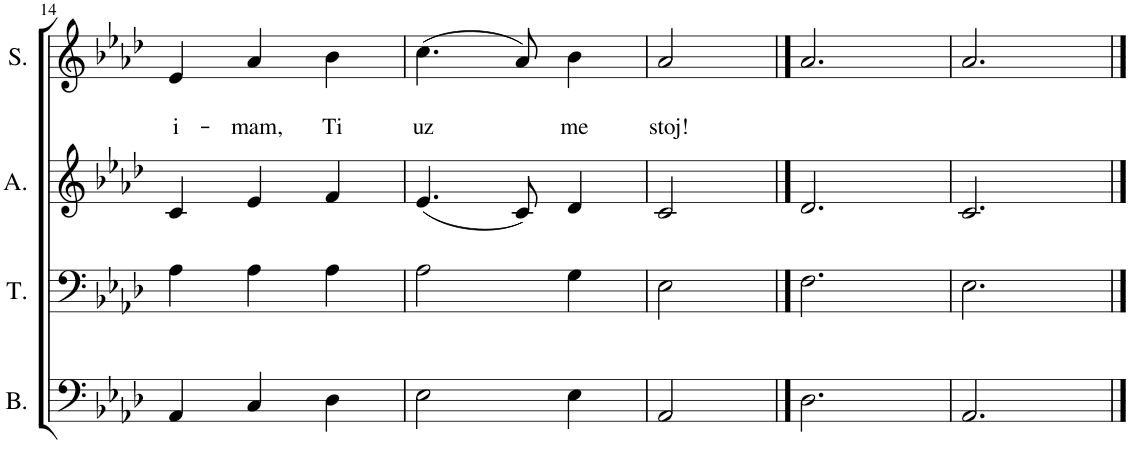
**kern	**kern	**kern	**kern	**text	**text
*part4	*part3	*part2	*part1	*part1	*part1
*staff4	*staff3	*staff2	*staff1	*staff1	*staff1
*I"Bass	*I"Tenor	*I"Alto	*I"Soprano	*	*
*I'B.	*I'T.	*I'A.	*I'S.	*	*
!!LO:PB:g=z
*clefF4	*clefF4	*clefG2	*clefG2	*	*
*k[b-e-a-d-]	*k[b-e-a-d-]	*k[b-e-a-d-]	*k[b-e-a-d-]	*	*
*M3/4	*M3/4	*M3/4	*M3/4	*	*
=14	=14	=14	=14	=14	=14
!	!	!	!	!	!LO:LY:b
4AA-/	4A-\	4c/	4e-/	.	i-
!	!	!	!	!	!LO:LY:b
4C/	4A-\	4e-/	4a-/	.	-mam,
!	!	!	!	!	!LO:LY:b
4D-\	4A-\	4f/	4b-\	.	Ti
=15	=15	=15	=15	=15	=15
!	!	!	!	!	!LO:LY:b
2E-\	2A-\	(4.e-/	(4.cc\	.	uz
.	.	8c/)	8a-/)	.	.
!	!	!	!	!	!LO:LY:b
4E-\	4G\	4d-/	4b-\	.	me
=16	=16	=16	=16	=16	=16
!	!	!	!	!	!LO:LY:b
2AA-/	2E-\	2c/	2a-/	.	stoj!
==17	==17	==17	==17	==17	==17
2.D-\	2.F\	2.d-/	2.a-/	.	.
=18	=18	=18	=18	=18	=18
2.AA-/	2.E-\	2.c/	2.a-/	.	.
==	==	==	==	==	==
*-	*-	*-	*-	*-	*-
